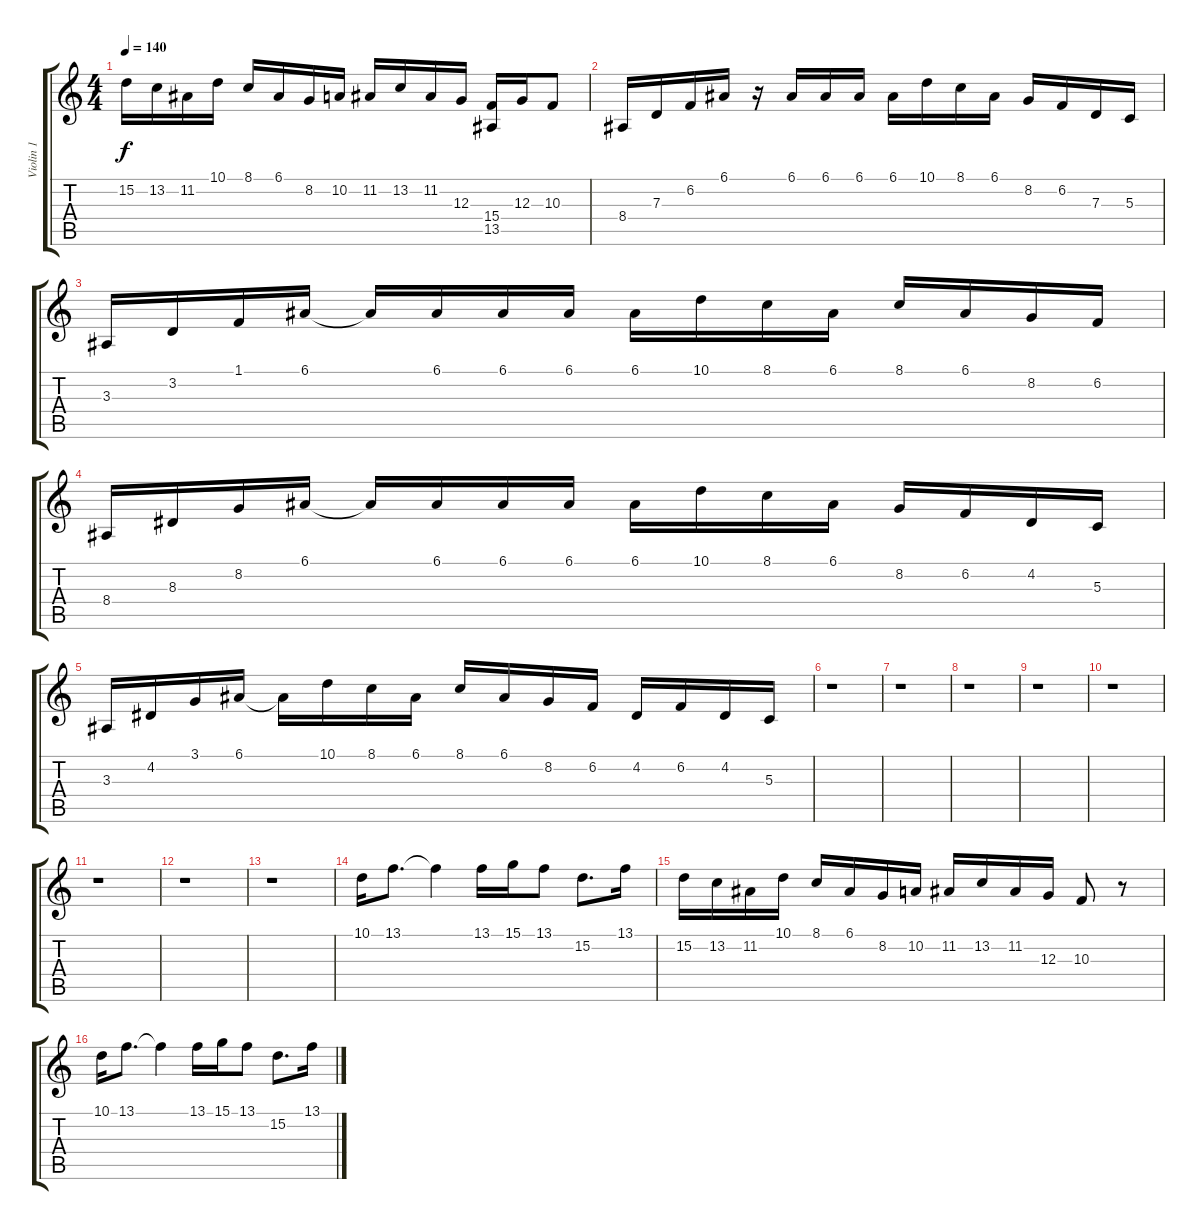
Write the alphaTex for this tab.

\track ("Violin 1" "Violin 1") {instrument violin}
\staff {score tabs}
\tuning (E4 B3 G3 D3 A2 E2) {hide}
\ts (4 4)
\tempo 140
\clef g2
\ks c
15.2.16{dy f} 13.2.16 11.2.16 10.1.16 8.1.16 6.1.16 8.2.16 10.2.16 11.2.16 13.2.16 11.2.16 12.3.16 (15.4 13.5).16 12.3.16 10.3.8 |
8.4.16 7.3.16 6.2.16 6.1.16 r.16 6.1.16 6.1.16 6.1.16 6.1.16 10.1.16 8.1.16 6.1.16 8.2.16 6.2.16 7.3.16 5.3.16 |
3.3.16 3.2.16 1.1.16 6.1.16 6.1{t}.16 6.1.16 6.1.16 6.1.16 6.1.16 10.1.16 8.1.16 6.1.16 8.1.16 6.1.16 8.2.16 6.2.16 |
8.4.16 8.3.16 8.2.16 6.1.16 6.1{t}.16 6.1.16 6.1.16 6.1.16 6.1.16 10.1.16 8.1.16 6.1.16 8.2.16 6.2.16 4.2.16 5.3.16 |
3.3.16 4.2.16 3.1.16 6.1.16 6.1{t}.16 10.1.16 8.1.16 6.1.16 8.1.16 6.1.16 8.2.16 6.2.16 4.2.16 6.2.16 4.2.16 5.3.16 |
r.1 |
r.1 |
r.1 |
r.1 |
r.1 |
r.1 |
r.1 |
r.1 |
10.1.16 13.1.8{d} 13.1{t}.4 13.1.16 15.1.16 13.1.8 15.2.8{d} 13.1.16 |
15.2.16 13.2.16 11.2.16 10.1.16 8.1.16 6.1.16 8.2.16 10.2.16 11.2.16 13.2.16 11.2.16 12.3.16 10.3.8 r.8 |
10.1.16 13.1.8{d} 13.1{t}.4 13.1.16 15.1.16 13.1.8 15.2.8{d} 13.1.16
